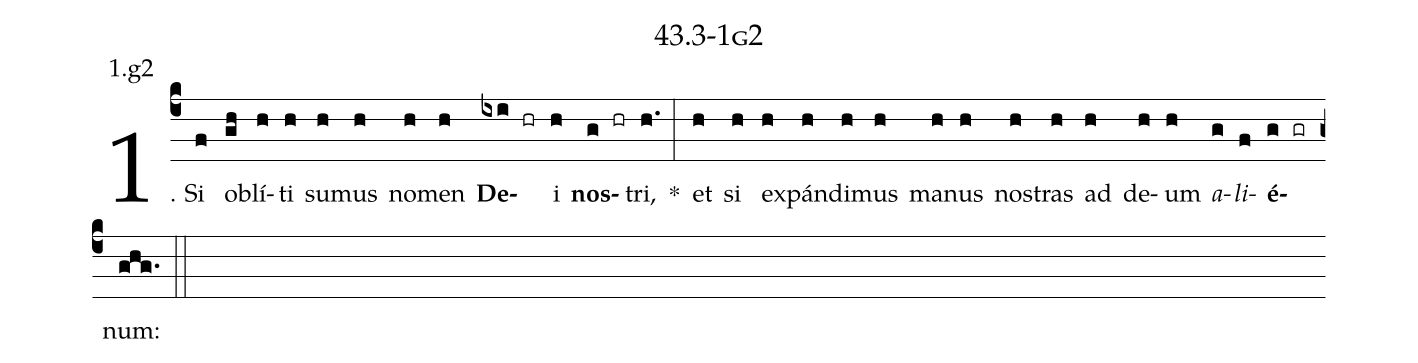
name: 43.3-1g2;
annotation: 1.g2;
%%
(c4)1. Si(f) ob(gh)lí(h)ti(h) su(h)mus(h) no(h)men(h) <b>De</b>(ixi hr)i(h) <b>nos</b>(g hr)tri,(h.) *(:) et(h) si(h) ex(h)pán(h)di(h)mus(h) ma(h)nus(h) nos(h)tras(h) ad(h) de(h)um(h) <i>a</i>(g)<i>li</i>(f)<b>é</b>(g gr)num:(ghg.) (::)
